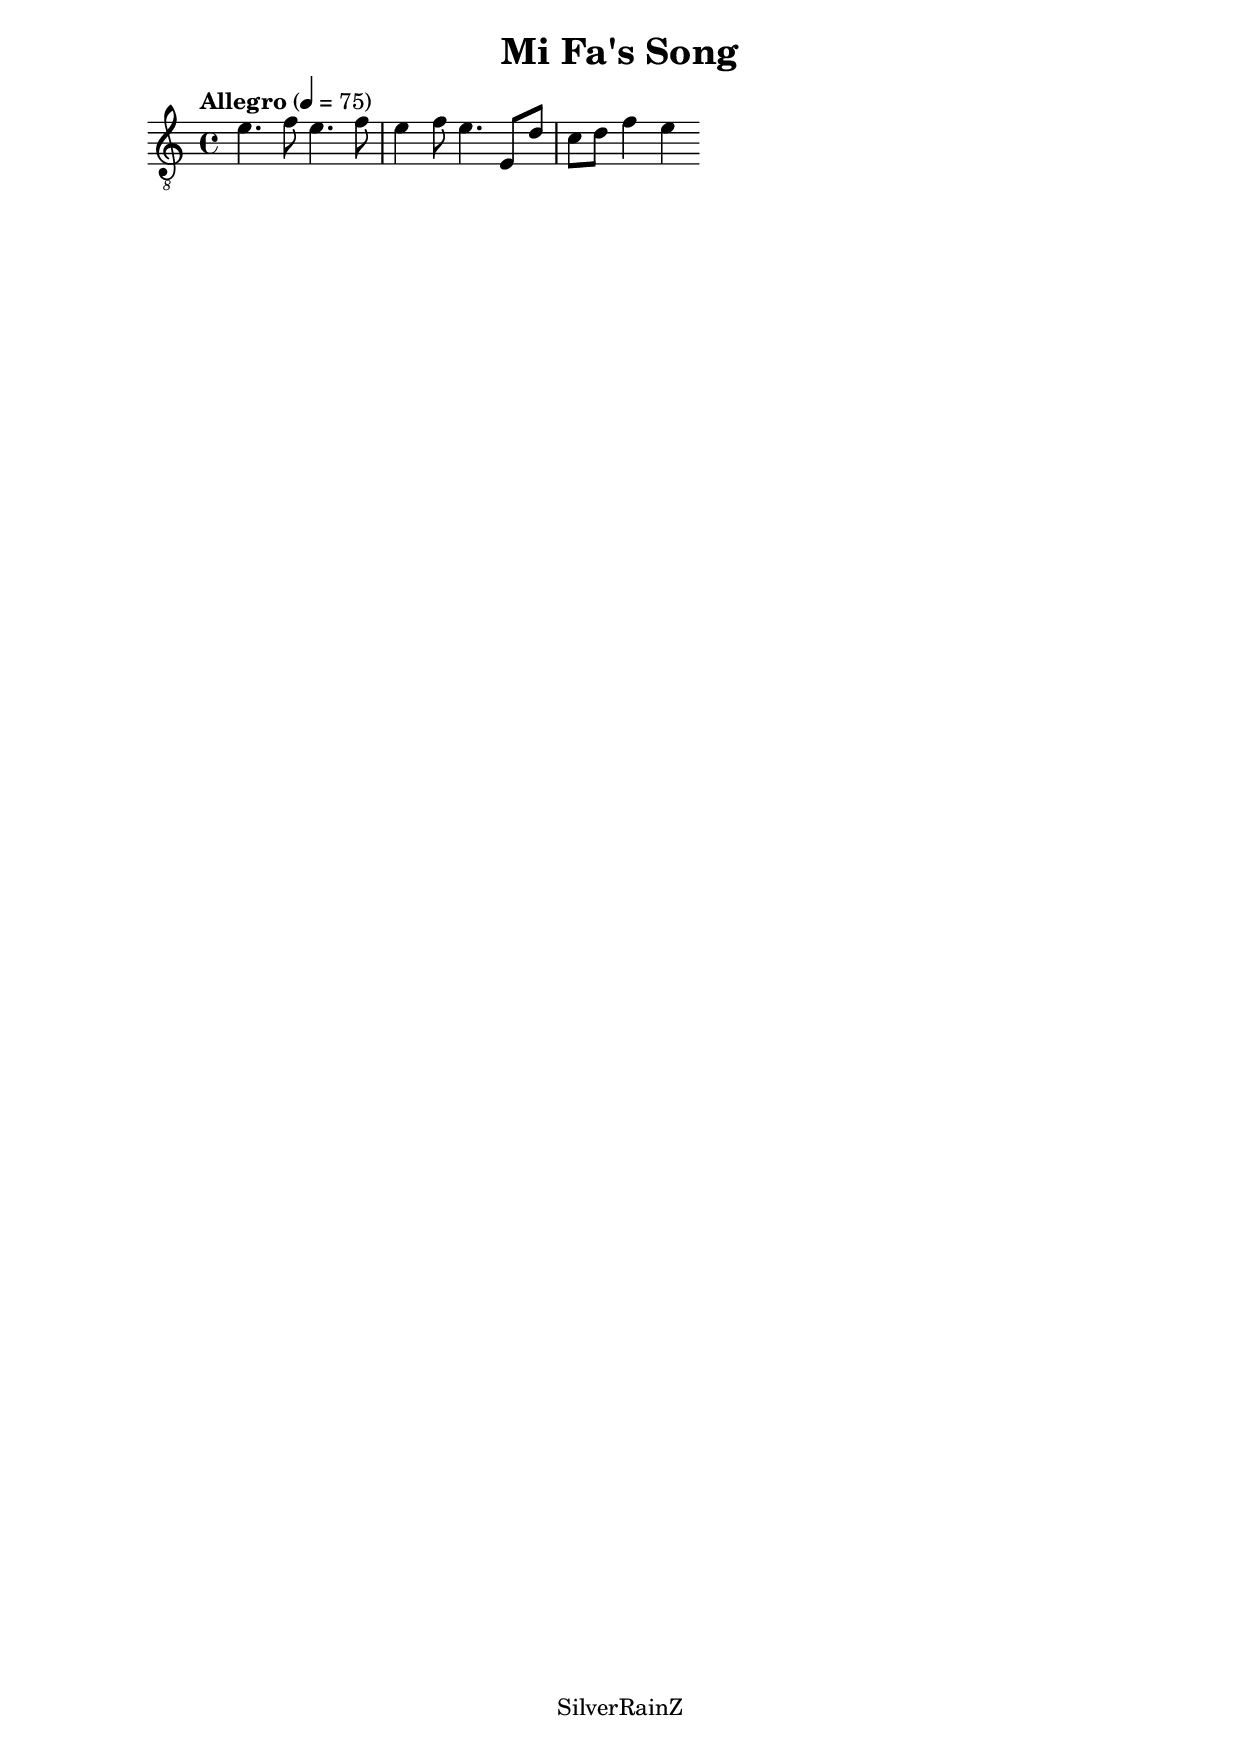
 \version "2.20.0"
 \header {
   title = "Mi Fa's Song"
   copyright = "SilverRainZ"
 }

 symbols =  {
   \time 4/4
   \tempo  "Allegro" 4 = 75

    %1
    e'4. f'8 e'4. f'8
    e'4 f'8 e'4. e8 d'
    c'8 d' f'4 e'4
}

 \score {
   <<
     \new Staff \with {midiInstrument = "acoustic guitar (nylon)"} {
       \clef "G_8"
       \symbols
     }
     % \new TabStaff {
     %   \tabFullNotation
     %   \symbols
     % }
   >>

   \midi { }
   \layout { }
 }

